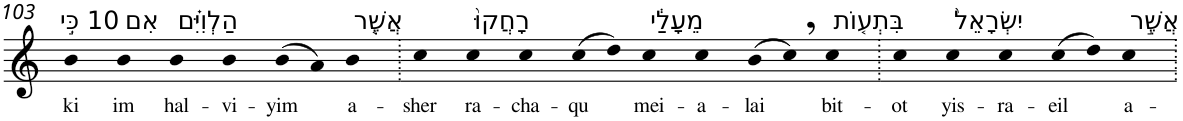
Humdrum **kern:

**kern	**text
*part1	*part1
*staff1	*staff1
*I"Piano	*
*I'Pno	*
!!LO:PB:g=z
*clefG2	*
*k[]	*
=103	=103
!LO:TX:a:t=10 כִּ֣י	!
!	!LO:LY:b
4b	ki
!LO:TX:a:t=אִם	!
!	!LO:LY:b
4b	im
!LO:TX:a:t=הַלְוִיִּ֗ם	!
!	!LO:LY:b
4b	hal-
!	!LO:LY:b
4b	-vi-
!	!LO:LY:b
(>8b	-yim
8a)	.
!LO:TX:a:t=אֲשֶׁ֤ר	!
!	!LO:LY:b
4b	a-
=104.	=104.
!	!LO:LY:b
4cc	-sher
!LO:TX:a:t=רָחֲקוּ֙	!
!	!LO:LY:b
4cc	ra-
!	!LO:LY:b
4cc	-cha-
!	!LO:LY:b
(>8cc	-qu
8dd)	.
!LO:TX:a:t=מֵעָלַ֔י	!
!	!LO:LY:b
4cc	mei-
!	!LO:LY:b
4cc	-a-
!	!LO:LY:b
(>8b	-lai
8cc,)	.
!LO:TX:a:t=בִּתְע֤וֹת	!
!	!LO:LY:b
4cc	bit-
=105.	=105.
!	!LO:LY:b
4cc	-ot
!LO:TX:a:t=יִשְׂרָאֵל֙	!
!	!LO:LY:b
4cc	yis-
!	!LO:LY:b
4cc	-ra-
!	!LO:LY:b
(>8cc	-eil
8dd)	.
!LO:TX:a:t=אֲשֶׁ֣ר	!
!	!LO:LY:b
4cc	a-
=.	=.
*-	*-
